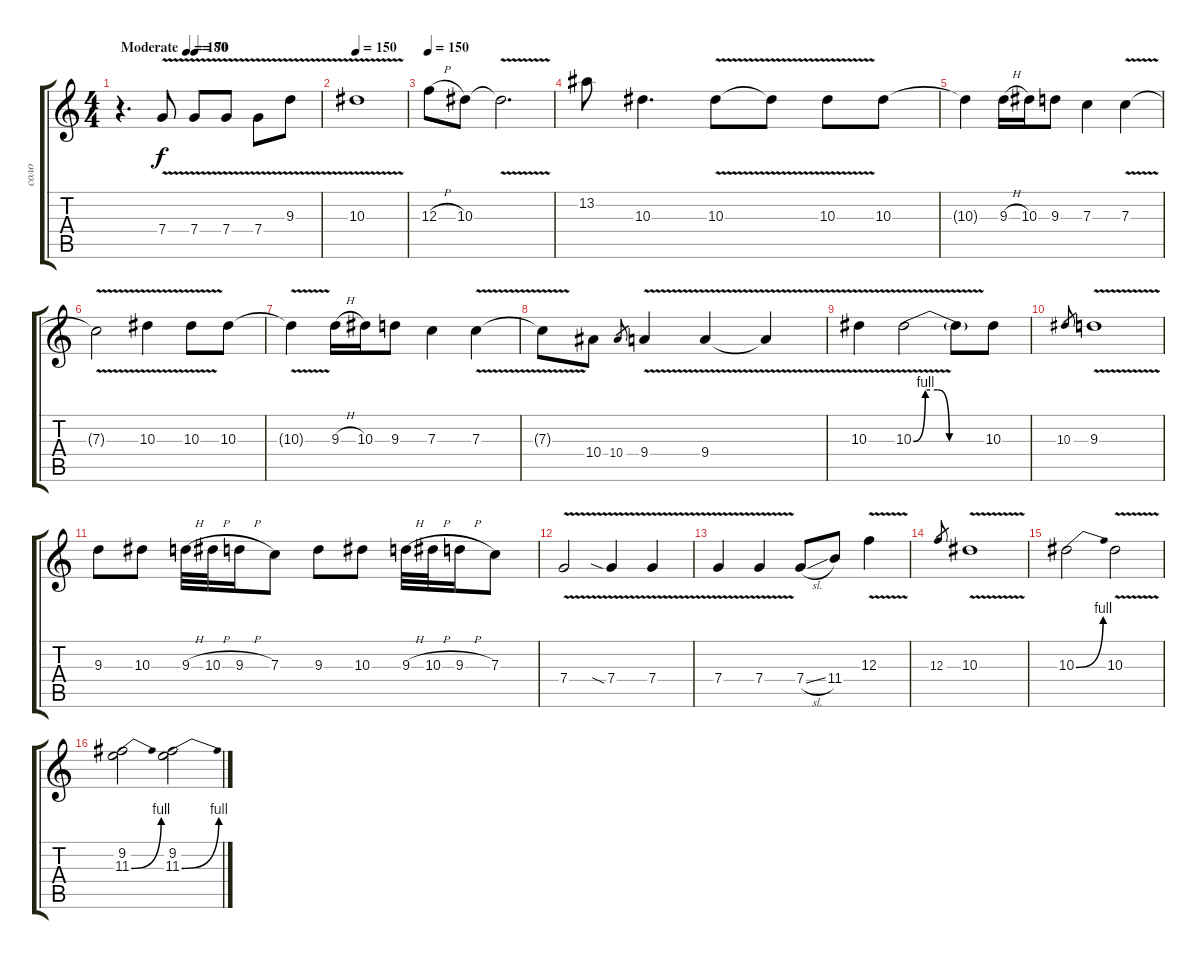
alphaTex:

\track ("соло" "соло") {instrument distortionguitar}
\staff {score tabs}
\tuning (D4 A3 F3 C3 G2 D2) {hide}
\ts (4 4)
\tempo (180 "Moderate")
\tempo (70 0.375)
\tempo (180 "Moderate")
\clef g2
\ks c
r.4{d dy f instrument distortionguitar} 7.4{v}.8 7.4{v}.8 7.4{v}.8 7.4{v}.8 9.3{v}.8 |
\tempo 150
10.3{v}.1 |
\tempo 150
12.3{h}.8 10.3.8 10.3{v t}.2{d} |
13.2.8 10.3.4{d} 10.3{v}.8 10.3{t}.8 10.3{v}.8 10.3.8 |
10.3{t}.4 9.3{h}.16 10.3.16 9.3.8 7.3.4 7.3{v}.4 |
7.3{t}.2 10.3{v}.4 10.3{v}.8 10.3.8 |
10.3{v t}.4 9.3{h}.16 10.3.16 9.3.8 7.3.4 7.3{v}.4 |
7.3{t}.8 10.4.8 10.4.8{gr} 9.4{v}.4 9.4{v}.4 9.4{t}.4 |
10.3{v}.4 10.3{be (custom 0 0 10 4 20 4 30 0 60 0) v}.2 10.3{t}.8 10.3.8 |
10.3.8{gr} 9.3{v}.1 |
9.3.8 10.3.8 9.3{h}.32 10.3{h}.32 9.3{h}.16 7.3.8 9.3.8 10.3.8 9.3{h}.32 10.3{h}.32 9.3{h}.16 7.3.8 |
7.4{v}.2 7.4{v sia}.4 7.4{v}.4 |
7.4{v}.4 7.4{v}.4 7.4{sl}.8 11.4.8 12.3{v}.4 |
12.3.8{gr} 10.3{v}.1 |
10.3{be (bend 0 0 60 4)}.2 10.3{v}.2 |
(9.2 11.3{be (bend 0 0 60 4)}).2 (9.2 11.3{be (bend 0 0 60 4)}).2
